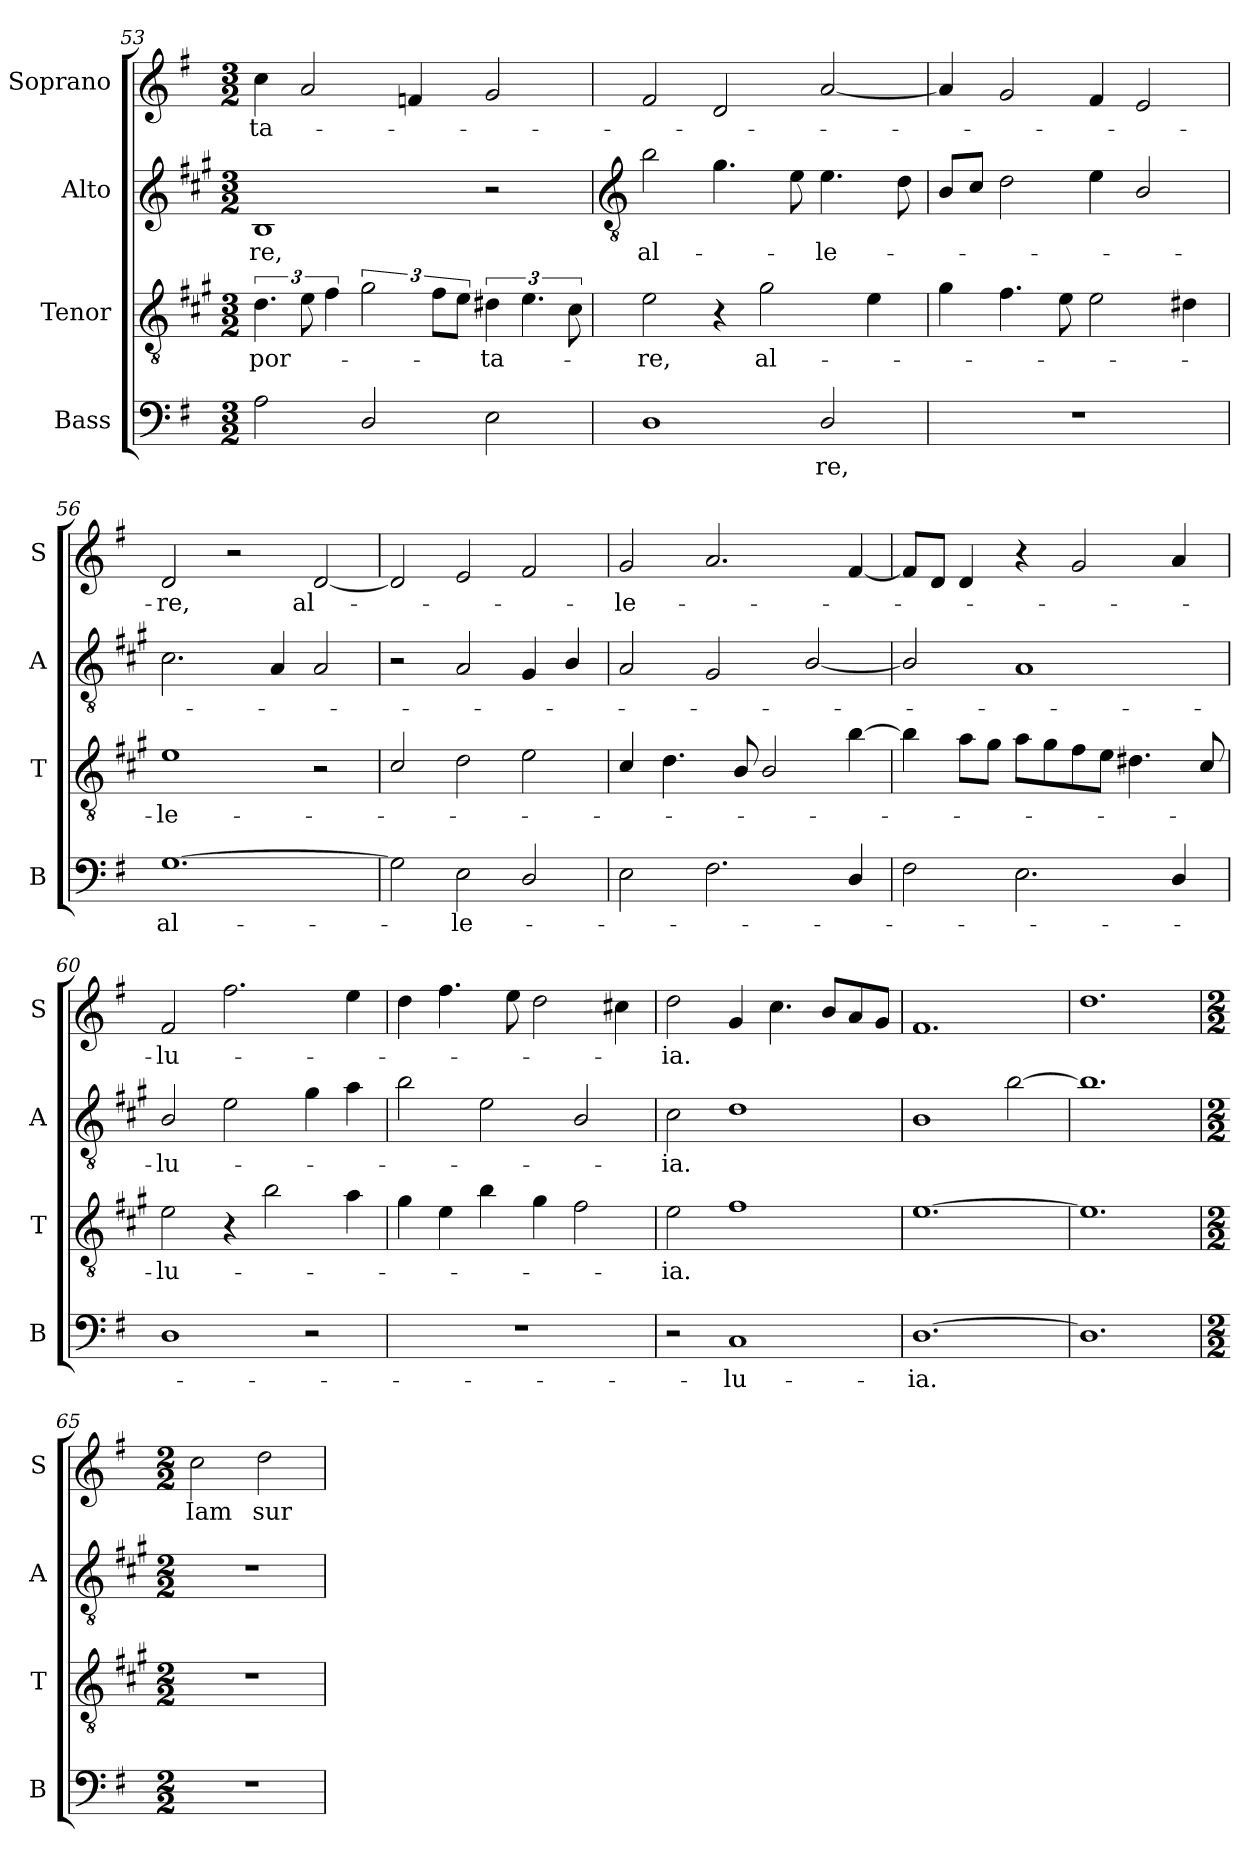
**kern	**text	**kern	**text	**kern	**text	**kern	**text
*part4	*part4	*part3	*part3	*part2	*part2	*part1	*part1
*staff4	*staff4	*staff3	*staff3	*staff2	*staff2	*staff1	*staff1
*I"Bass	*	*I"Tenor	*	*I"Alto	*	*I"Soprano	*
*I'B	*	*I'T	*	*I'A	*	*I'S	*
*clefF4	*	*clefGv2	*	*clefG2	*	*clefG2	*
*	*	*ITrd1c2	*	*ITrd1c2	*	*	*
*k[f#]	*	*k[f#]	*	*k[f#]	*	*k[f#]	*
*G:	*	*G:	*	*G:	*	*G:	*
*M3/2	*	*M3/2	*	*M3/2	*	*M3/2	*
=53	=53	=53	=53	=53	=53	=53	=53
2A\	.	6.c\	por-	1A	-re,	4cc\	-ta-
.	.	12d\	.	.	.	2a/	.
.	.	6e\	.	.	.	.	.
2D/	.	3f#\	.	.	.	.	.
.	.	.	.	.	.	4fn/	.
.	.	12e\L	.	.	.	.	.
.	.	12d\J	.	.	.	.	.
2E\	.	6c#X\	-ta-	2r	.	2g/	.
.	.	6.d\	.	.	.	.	.
.	.	12B\	.	.	.	.	.
=54	=54	=54	=54	=54	=54	=54	=54
*	*	*	*	*clefGv2	*	*	*
1D	.	2d\	-re,	2a\	al-	2f#/	.
.	.	4r	.	4.f#\	.	2d/	.
.	.	2f#\	al-	.	.	.	.
.	.	.	.	8d\	.	.	.
2D/	-re,	.	.	4.d\	-le-	[2a/	.
.	.	4d\	.	.	.	.	.
.	.	.	.	8c\	.	.	.
!!LO:LB:g=z
=55	=55	=55	=55	=55	=55	=55	=55
1.r	.	4f#\	.	8A/L	.	4a/]	.
.	.	.	.	8B/J	.	.	.
.	.	4.e\	.	2c\	.	2g/	.
.	.	8d\	.	.	.	.	.
.	.	2d\	.	4d\	.	4f#/	.
.	.	.	.	2A/	.	2e/	.
.	.	4c#X\	.	.	.	.	.
=56	=56	=56	=56	=56	=56	=56	=56
[>1.G	al-	1d	-le-	2.B\	.	2d/	-re,
.	.	.	.	.	.	2r	.
.	.	.	.	4G/	.	.	.
.	.	2r	.	2G/	.	[<2d/	al-
=57	=57	=57	=57	=57	=57	=57	=57
2G\]	.	2B/	.	2r	.	2d/]	.
2E\	-le-	2c\	.	2G/	.	2e/	.
2D/	.	2d\	.	4F#/	.	2f#/	.
.	.	.	.	4A/	.	.	.
=58	=58	=58	=58	=58	=58	=58	=58
2E\	.	4B/	.	2G/	.	2g/	-le-
.	.	4.c\	.	.	.	.	.
2.F#\	.	.	.	2F#/	.	2.a/	.
.	.	8A/	.	.	.	.	.
.	.	2A/	.	.	.	.	.
.	.	.	.	[<2A/	.	.	.
4D/	.	[>4a\	.	.	.	[<4f#/	.
!!LO:LB:g=z
=59	=59	=59	=59	=59	=59	=59	=59
2F#\	.	4a\]	.	2A/]	.	8f#/L]	.
.	.	.	.	.	.	8d/J	.
.	.	8g\L	.	.	.	4d/	.
.	.	8f#\J	.	.	.	.	.
2.E\	.	8g\L	.	1G	.	4r	.
.	.	8f#\	.	.	.	.	.
.	.	8e\	.	.	.	2g/	.
.	.	8d\J	.	.	.	.	.
.	.	4.c#X\	.	.	.	.	.
4D/	.	.	.	.	.	4a/	.
.	.	8B/	.	.	.	.	.
=60	=60	=60	=60	=60	=60	=60	=60
1D	.	2d\	-lu-	2A/	-lu-	2f#/	-lu-
.	.	4r	.	2d\	.	2.ff#\	.
.	.	2a\	.	.	.	.	.
2r	.	.	.	4f#\	.	.	.
.	.	4g\	.	4g\	.	4ee\	.
=61	=61	=61	=61	=61	=61	=61	=61
1.r	.	4f#\	.	2a\	.	4dd\	.
.	.	4d\	.	.	.	4.ff#\	.
.	.	4a\	.	2d\	.	.	.
.	.	.	.	.	.	8ee\	.
.	.	4f#\	.	.	.	2dd\	.
.	.	2e\	.	2A/	.	.	.
.	.	.	.	.	.	4cc#X\	.
=62	=62	=62	=62	=62	=62	=62	=62
2r	.	2d\	-ia.	2B\	-ia.	2dd\	-ia.
1C	-lu-	1e	.	1c	.	4g/	.
.	.	.	.	.	.	4.cc\	.
.	.	.	.	.	.	8b/L	.
.	.	.	.	.	.	8a/	.
.	.	.	.	.	.	8g/J	.
=63	=63	=63	=63	=63	=63	=63	=63
[1.D	-ia.	[>1.d	.	1A	.	1.f#	.
.	.	.	.	[<2a\	.	.	.
=64	=64	=64	=64	=64	=64	=64	=64
1.D]	.	1.d]	.	1.a]	.	1.dd	.
!!LO:PB:g=z
=65	=65	=65	=65	=65	=65	=65	=65
*M2/2	*	*M2/2	*	*M2/2	*	*M2/2	*
1r	.	1r	.	1r	.	2cc\	Iam
.	.	.	.	.	.	2dd\	sur-
=	=	=	=	=	=	=	=
*-	*-	*-	*-	*-	*-	*-	*-
